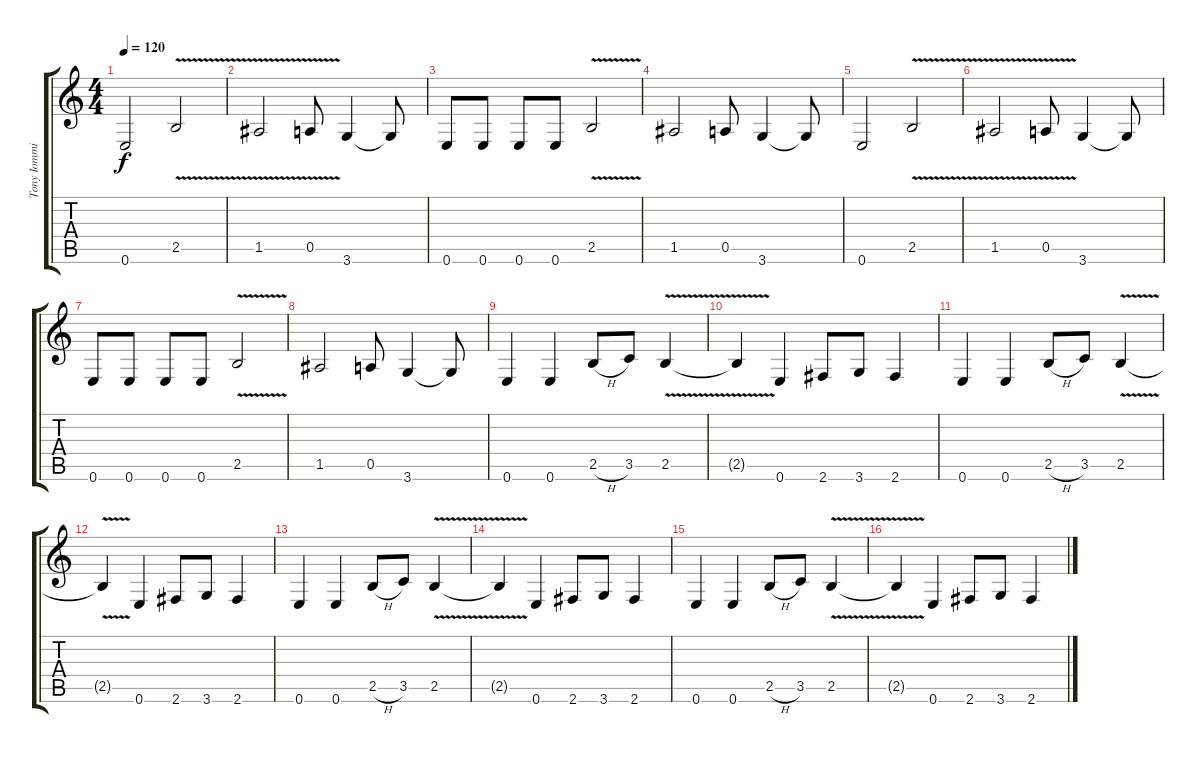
\track ("Tony Iommi" "Tony Iommi") {instrument distortionguitar}
\staff {score tabs}
\tuning (E4 B3 G3 D3 A2 E2) {hide}
\ts (4 4)
\tempo 120
\clef g2
\ks c
0.6.2{dy f} 2.5{v}.2 |
1.5{v}.2 0.5{v}.8 3.6.4 3.6{t}.8 |
0.6.8 0.6.8 0.6.8 0.6.8 2.5{v}.2 |
1.5.2 0.5.8 3.6.4 3.6{t}.8 |
0.6.2 2.5{v}.2 |
1.5{v}.2 0.5{v}.8 3.6.4 3.6{t}.8 |
0.6.8 0.6.8 0.6.8 0.6.8 2.5{v}.2 |
1.5.2 0.5.8 3.6.4 3.6{t}.8 |
0.6.4 0.6.4 2.5{h}.8 3.5.8 2.5{v}.4 |
2.5{t}.4 0.6.4 2.6.8 3.6.8 2.6.4 |
0.6.4 0.6.4 2.5{h}.8 3.5.8 2.5{v}.4 |
2.5{t}.4 0.6.4 2.6.8 3.6.8 2.6.4 |
0.6.4 0.6.4 2.5{h}.8 3.5.8 2.5{v}.4 |
2.5{t}.4 0.6.4 2.6.8 3.6.8 2.6.4 |
0.6.4 0.6.4 2.5{h}.8 3.5.8 2.5{v}.4 |
2.5{t}.4 0.6.4 2.6.8 3.6.8 2.6.4
